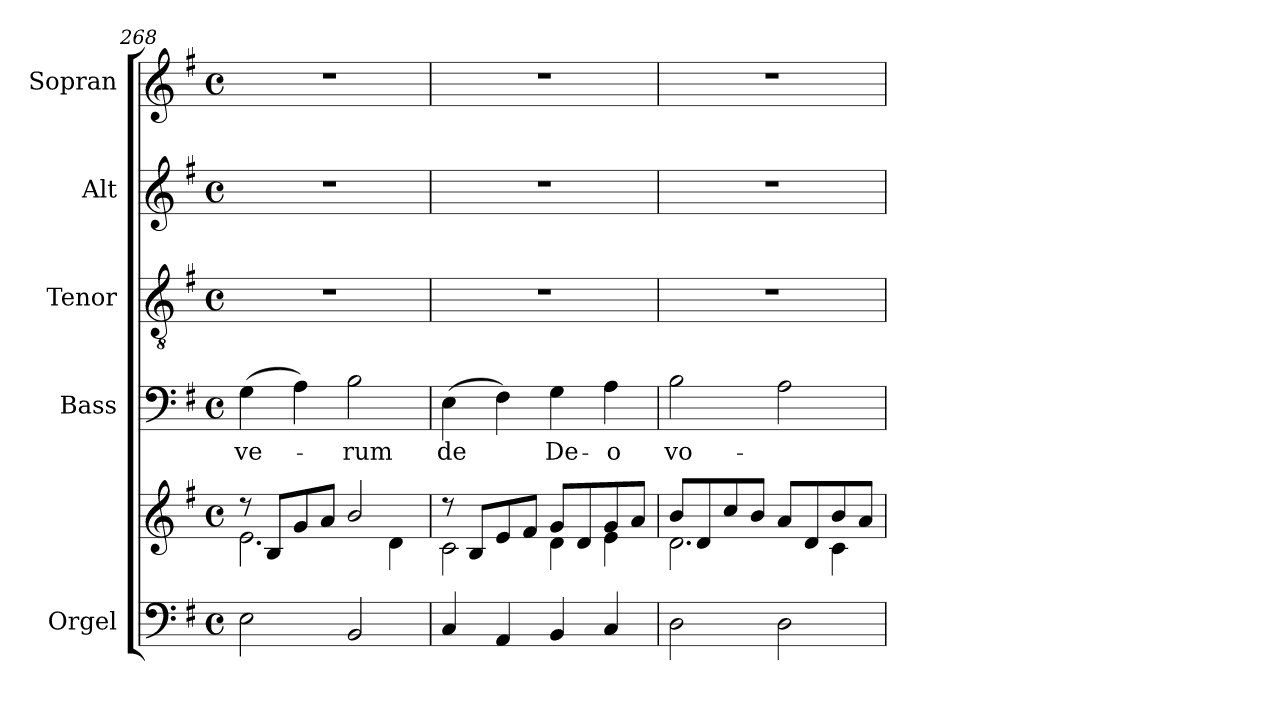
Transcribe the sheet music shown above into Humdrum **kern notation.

**kern	**kern	**kern	**text	**kern	**kern	**kern
*part5	*part5	*part4	*part4	*part3	*part2	*part1
*staff6	*staff5	*staff4	*staff4	*staff3	*staff2	*staff1
*I"Orgel	*	*I"Bass	*	*I"Tenor	*I"Alt	*I"Sopran
*I'Org.	*	*I'B	*	*I'T	*I'A	*I'S
*clefF4	*clefG2	*clefF4	*	*clefGv2	*clefG2	*clefG2
*k[f#]	*k[f#]	*k[f#]	*	*k[f#]	*k[f#]	*k[f#]
*G:	*G:	*G:	*	*G:	*G:	*G:
*M4/4	*M4/4	*M4/4	*	*M4/4	*M4/4	*M4/4
*met(c)	*met(c)	*met(c)	*	*met(c)	*met(c)	*met(c)
=268	=268	=268	=268	=268	=268	=268
*	*^	*	*	*	*	*
!	!	!	!	!LO:LY:b	!	!	!
2E\	8r	2.e\	(>4G\	ve-	1r	1r	1r
.	8B/L	.	.	.	.	.	.
.	8g/	.	4A\)	.	.	.	.
.	8a/J	.	.	.	.	.	.
!	!	!	!	!LO:LY:b	!	!	!
2BB/	2b/	.	2B\	-rum	.	.	.
.	.	4d\	.	.	.	.	.
=269	=269	=269	=269	=269	=269	=269	=269
!	!	!	!	!LO:LY:b	!	!	!
4C/	8r	2c\	(>4E\	de	1r	1r	1r
.	8B/L	.	.	.	.	.	.
4AA/	8e/	.	4F#\)	.	.	.	.
.	8f#/J	.	.	.	.	.	.
!	!	!	!	!LO:LY:b	!	!	!
4BB/	8g/L	4d\	4G\	De-	.	.	.
.	8d/	.	.	.	.	.	.
!	!	!	!	!LO:LY:b	!	!	!
4C/	8g/	4e\	4A\	-o	.	.	.
.	8a/J	.	.	.	.	.	.
=270	=270	=270	=270	=270	=270	=270	=270
!	!	!	!	!LO:LY:b	!	!	!
2D\	8b/L	2.d\	2B\	vo-	1r	1r	1r
.	8d/	.	.	.	.	.	.
.	8cc/	.	.	.	.	.	.
.	8b/J	.	.	.	.	.	.
2D\	8a/L	.	2A\	.	.	.	.
.	8d/	.	.	.	.	.	.
.	8b/	4c\	.	.	.	.	.
.	8a/J	.	.	.	.	.	.
*	*v	*v	*	*	*	*	*
=	=	=	=	=	=	=
*-	*-	*-	*-	*-	*-	*-
